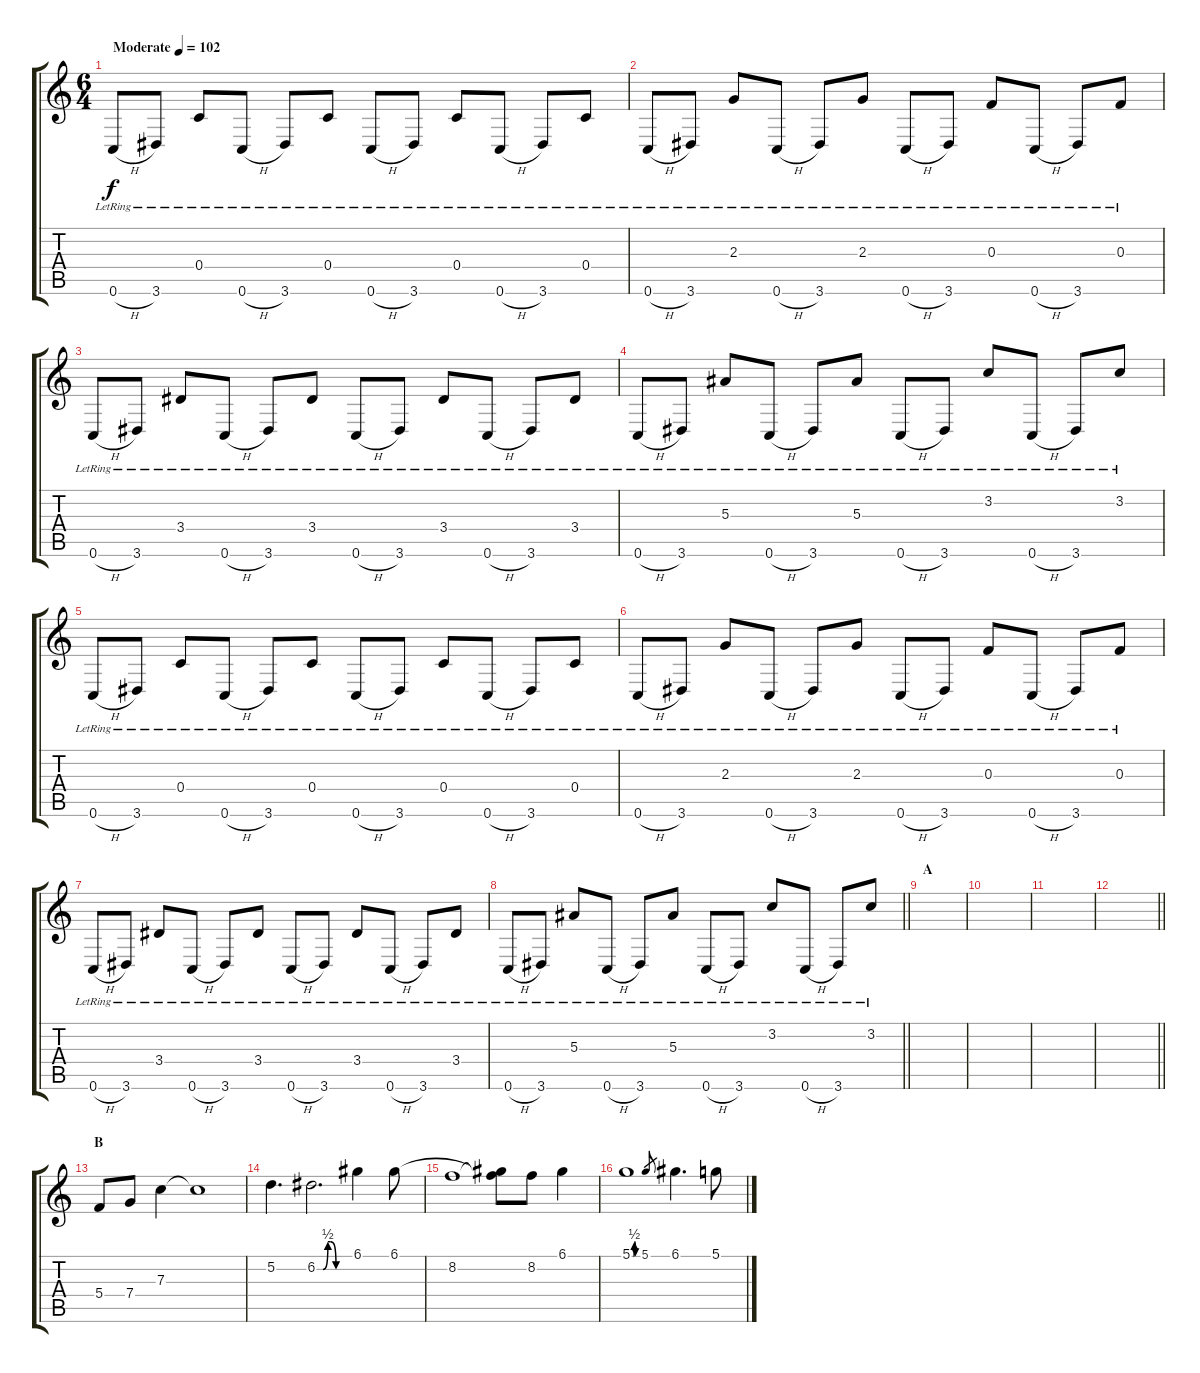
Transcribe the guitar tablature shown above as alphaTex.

\track "" {instrument electricguitarjazz}
\staff {score tabs}
\tuning (D4 A3 F3 C3 G2 C2) {hide}
\ts (6 4)
\section ("" "")
\tempo (102 "Moderate")
\clef g2
\ks c
0.6{h lr}.8{dy f instrument electricguitarjazz} 3.6{lr}.8 0.4{lr}.8 0.6{h lr}.8 3.6{lr}.8 0.4{lr}.8 0.6{h lr}.8 3.6{lr}.8 0.4{lr}.8 0.6{h lr}.8 3.6{lr}.8 0.4{lr}.8 |
0.6{h lr}.8 3.6{lr}.8 2.3{lr}.8 0.6{h lr}.8 3.6{lr}.8 2.3{lr}.8 0.6{h lr}.8 3.6{lr}.8 0.3{lr}.8 0.6{h lr}.8 3.6{lr}.8 0.3{lr}.8 |
0.6{h lr}.8 3.6{lr}.8 3.4{lr}.8 0.6{h lr}.8 3.6{lr}.8 3.4{lr}.8 0.6{h lr}.8 3.6{lr}.8 3.4{lr}.8 0.6{h lr}.8 3.6{lr}.8 3.4{lr}.8 |
0.6{h lr}.8 3.6{lr}.8 5.3{lr}.8 0.6{h lr}.8 3.6{lr}.8 5.3{lr}.8 0.6{h lr}.8 3.6{lr}.8 3.2{lr}.8 0.6{h lr}.8 3.6{lr}.8 3.2{lr}.8 |
0.6{h lr}.8 3.6{lr}.8 0.4{lr}.8 0.6{h lr}.8 3.6{lr}.8 0.4{lr}.8 0.6{h lr}.8 3.6{lr}.8 0.4{lr}.8 0.6{h lr}.8 3.6{lr}.8 0.4{lr}.8 |
0.6{h lr}.8 3.6{lr}.8 2.3{lr}.8 0.6{h lr}.8 3.6{lr}.8 2.3{lr}.8 0.6{h lr}.8 3.6{lr}.8 0.3{lr}.8 0.6{h lr}.8 3.6{lr}.8 0.3{lr}.8 |
0.6{h lr}.8 3.6{lr}.8 3.4{lr}.8 0.6{h lr}.8 3.6{lr}.8 3.4{lr}.8 0.6{h lr}.8 3.6{lr}.8 3.4{lr}.8 0.6{h lr}.8 3.6{lr}.8 3.4{lr}.8 |
\barLineRight lightlight
0.6{h lr}.8 3.6{lr}.8 5.3{lr}.8 0.6{h lr}.8 3.6{lr}.8 5.3{lr}.8 0.6{h lr}.8 3.6{lr}.8 3.2{lr}.8 0.6{h lr}.8 3.6{lr}.8 3.2{lr}.8 |
\section ("" "A")
|
|
|
\barLineRight lightlight
|
\section ("" "B")
5.4.8 7.4.8 7.3.4 7.3{t}.1 |
5.2.4{d} 6.2{be (custom 0 0 11 0 20 2 25 2 35 0 60 0)}.2{d} 6.1.4 6.1.8 |
8.2.1 (6.1{t} 8.2{t}).8 8.2.8 6.1.4 |
5.1{be (custom 0 0 15 0 25 2 30 2 35 0 60 0)}.1 5.1.8{gr} 6.1.4{d} 5.1.8
